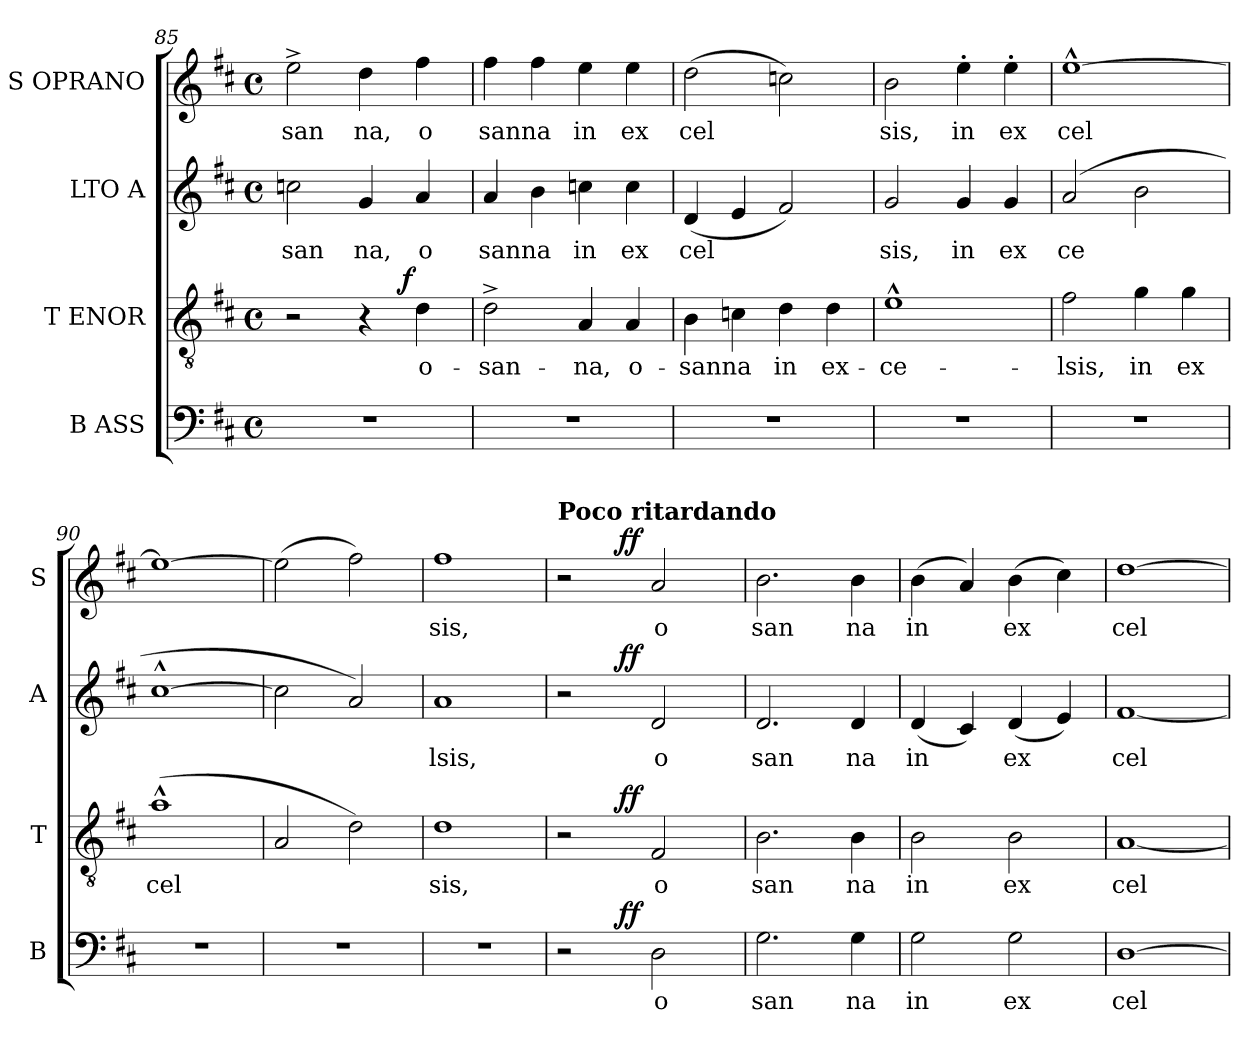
**kern	**text	**dynam	**kern	**text	**dynam	**kern	**text	**dynam	**kern	**text	**dynam
*part4	*part4	*part4	*part3	*part3	*part3	*part2	*part2	*part2	*part1	*part1	*part1
*staff4	*staff4	*staff4	*staff3	*staff3	*staff3	*staff2	*staff2	*staff2	*staff1	*staff1	*staff1
*I"B ASS	*	*	*I"T ENOR	*	*	*I"LTO  A	*	*	*I"S OPRANO	*	*
*I'B	*	*	*I'T	*	*	*I'A	*	*	*I'S	*	*
*clefF4	*	*	*clefGv2	*	*	*clefG2	*	*	*clefG2	*	*
*k[f#c#]	*	*	*k[f#c#]	*	*	*k[f#c#]	*	*	*k[f#c#]	*	*
*D:	*	*	*D:	*	*	*D:	*	*	*D:	*	*
*M4/4	*	*	*M4/4	*	*	*M4/4	*	*	*M4/4	*	*
*met(c)	*	*	*met(c)	*	*	*met(c)	*	*	*met(c)	*	*
=85	=85	=85	=85	=85	=85	=85	=85	=85	=85	=85	=85
!	!	!	!	!	!	!	!LO:LY:b:cj	!	!	!LO:LY:b:cj	!
*	*	*	*^	*	*	*	*	*	*	*	*
1r	.	.	2r	2ryy	.	.	2ccn\	san	.	2ee^>\	san	.
!	!	!	!	!	!	!	!	!LO:LY:b:cj	!	!	!LO:LY:b:cj	!
.	.	.	4r	8..ryy	.	.	4g/	na,	.	4dd\	na,	.
!	!	!	!	!	!	!LO:DY:a	!	!	!	!	!	!
.	.	.	.	4ryy	.	f	.	.	.	.	.	.
!	!	!	!	!	!LO:LY:b:cj	!	!	!LO:LY:b:cj	!	!	!LO:LY:b:cj	!
.	.	.	4d\	.	o-	.	4a/	o	.	4ff#\	o	.
.	.	.	.	32ryy	.	.	.	.	.	.	.	.
=86	=86	=86	=86	=86	=86	=86	=86	=86	=86	=86	=86	=86
!	!	!	!	!	!LO:LY:b:cj	!	!	!LO:LY:b:cj	!	!	!LO:LY:b:cj	!
*	*	*	*v	*v	*	*	*	*	*	*	*	*
1r	.	.	2d^>\	-san-	.	4a/	sanna	.	4ff#\	sanna	.
.	.	.	.	.	.	4b\	.	.	4ff#\	.	.
!	!	!	!	!LO:LY:b:cj	!	!	!LO:LY:b:cj	!	!	!LO:LY:b:cj	!
.	.	.	4A/	-na,	.	4ccn\	in	.	4ee\	in	.
!	!	!	!	!LO:LY:b:cj	!	!	!LO:LY:b:cj	!	!	!LO:LY:b:cj	!
.	.	.	4A/	o-	.	4cc\	ex	.	4ee\	ex	.
=87	=87	=87	=87	=87	=87	=87	=87	=87	=87	=87	=87
!	!	!	!	!LO:LY:b:cj	!	!	!LO:LY:b	!	!	!LO:LY:b	!
1r	.	.	4B\	-sanna	.	(<4d/	cel	.	(>2dd\	cel	.
.	.	.	4cn\	.	.	4e/	.	.	.	.	.
!	!	!	!	!LO:LY:b:cj	!	!	!	!	!	!	!
.	.	.	4d\	in	.	2f#/)	.	.	2ccn\)	.	.
!	!	!	!	!LO:LY:b:cj	!	!	!	!	!	!	!
.	.	.	4d\	ex-	.	.	.	.	.	.	.
=88	=88	=88	=88	=88	=88	=88	=88	=88	=88	=88	=88
!	!	!	!	!LO:LY:b:cj	!	!	!LO:LY:b:cj	!	!	!LO:LY:b:cj	!
1r	.	.	1e^^>	-ce-	.	2g/	sis,	.	2b\	sis,	.
!	!	!	!	!	!	!	!LO:LY:b:cj	!	!	!LO:LY:b:cj	!
.	.	.	.	.	.	4g/	in	.	4ee'>\	in	.
!	!	!	!	!	!	!	!LO:LY:b:cj	!	!	!LO:LY:b:cj	!
.	.	.	.	.	.	4g/	ex	.	4ee'>\	ex	.
!!LO:LB:g=z
=89	=89	=89	=89	=89	=89	=89	=89	=89	=89	=89	=89
!	!	!	!	!LO:LY:b:cj	!	!	!LO:LY:b:cj	!	!	!LO:LY:b:cj	!
1r	.	.	2f#\	-lsis,	.	(>2a/	ce	.	[>1ee^^>	cel	.
!	!	!	!	!LO:LY:b:cj	!	!	!	!	!	!	!
.	.	.	4g\	in	.	2b\	.	.	.	.	.
!	!	!	!	!LO:LY:b:cj	!	!	!	!	!	!	!
.	.	.	4g\	ex	.	.	.	.	.	.	.
=90	=90	=90	=90	=90	=90	=90	=90	=90	=90	=90	=90
!	!	!	!	!LO:LY:b:cj	!	!	!	!	!	!	!
1r	.	.	(>1a^^>	cel	.	[>1cc#^^>	.	.	1ee_>	.	.
=91	=91	=91	=91	=91	=91	=91	=91	=91	=91	=91	=91
1r	.	.	2A/	.	.	2cc#\]	.	.	(>2ee\]	.	.
.	.	.	2d\)	.	.	2a/)	.	.	2ff#\)	.	.
=92	=92	=92	=92	=92	=92	=92	=92	=92	=92	=92	=92
!	!	!	!	!LO:LY:b:cj	!	!	!LO:LY:b:cj	!	!	!LO:LY:b:cj	!
1r	.	.	1d	sis,	.	1a	lsis,	.	1ff#	sis,	.
=93	=93	=93	=93	=93	=93	=93	=93	=93	=93	=93	=93
*^	*	*	*^	*	*	*^	*	*	*^	*	*
!	!	!	!	!	!	!	!	!	!	!	!	!LO:TX:a:B:t=Poco ritardando	!	!	!
2r	4.ryy	.	.	2r	4.ryy	.	.	2r	4.ryy	.	.	2r	4.ryy	.	.
!	!	!	!LO:DY:a	!	!	!	!LO:DY:a	!	!	!	!LO:DY:a	!	!	!	!LO:DY:a
.	2ryy	.	ff	.	2ryy	.	ff	.	2ryy	.	ff	.	2ryy	.	ff
!	!	!LO:LY:b:cj	!	!	!	!LO:LY:b:cj	!	!	!	!LO:LY:b:cj	!	!	!	!LO:LY:b:cj	!
2D\	.	o	.	2F#/	.	o	.	2d/	.	o	.	2a/	.	o	.
.	8ryy	.	.	.	8ryy	.	.	.	8ryy	.	.	.	8ryy	.	.
=94	=94	=94	=94	=94	=94	=94	=94	=94	=94	=94	=94	=94	=94	=94	=94
!	!	!LO:LY:b:cj	!	!	!	!LO:LY:b:cj	!	!	!	!LO:LY:b:cj	!	!	!	!LO:LY:b:cj	!
*v	*v	*	*	*	*	*	*	*v	*v	*	*	*v	*v	*	*
*	*	*	*v	*v	*	*	*	*	*	*	*	*
2.G\	san	.	2.B\	san	.	2.d/	san	.	2.b\	san	.
!	!LO:LY:b:cj	!	!	!LO:LY:b:cj	!	!	!LO:LY:b:cj	!	!	!LO:LY:b:cj	!
4G\	na	.	4B\	na	.	4d/	na	.	4b\	na	.
=95	=95	=95	=95	=95	=95	=95	=95	=95	=95	=95	=95
!	!LO:LY:b:cj	!	!	!LO:LY:b:cj	!	!	!LO:LY:b:cj	!	!	!LO:LY:b:cj	!
2G\	in	.	2B\	in	.	(<4d/	in	.	(>4b\	in	.
.	.	.	.	.	.	4c#/)	.	.	4a/)	.	.
!	!LO:LY:b:cj	!	!	!LO:LY:b:cj	!	!	!LO:LY:b:cj	!	!	!LO:LY:b:cj	!
2G\	ex	.	2B\	ex	.	(<4d/	ex	.	(>4b\	ex	.
.	.	.	.	.	.	4e/)	.	.	4cc#\)	.	.
=96	=96	=96	=96	=96	=96	=96	=96	=96	=96	=96	=96
!	!LO:LY:b:cj	!	!	!LO:LY:b:cj	!	!	!LO:LY:b:cj	!	!	!LO:LY:b:cj	!
[>1D	cel	.	[<1A	cel	.	[<1f#	cel	.	[>1dd	cel	.
=	=	=	=	=	=	=	=	=	=	=	=
*-	*-	*-	*-	*-	*-	*-	*-	*-	*-	*-	*-
